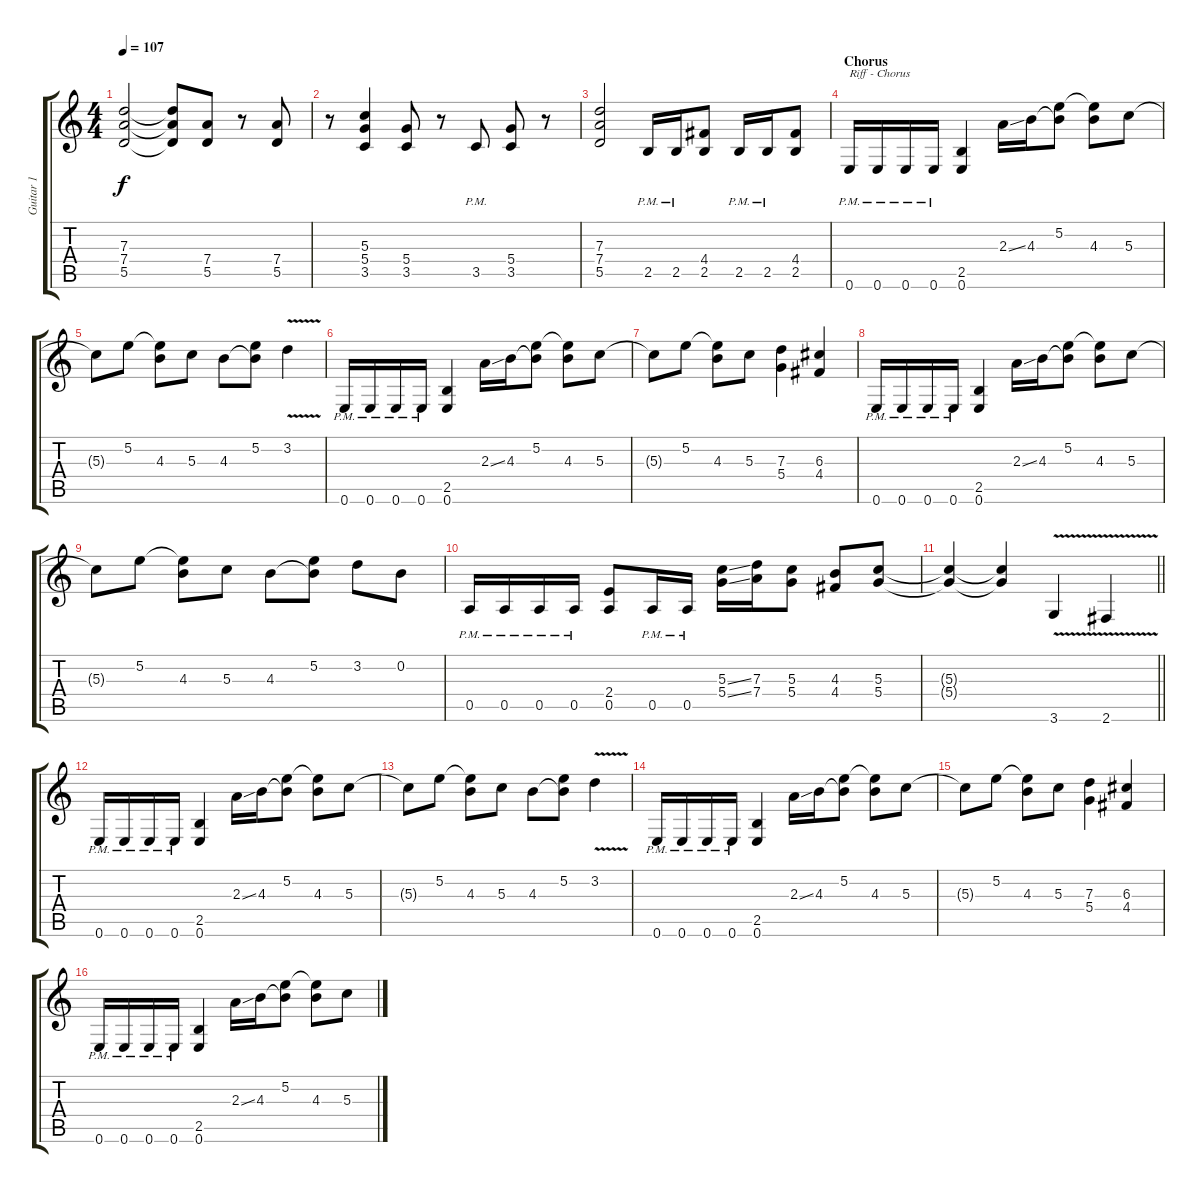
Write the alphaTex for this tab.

\track ("Guitar 1" "Guitar 1") {instrument overdrivenguitar}
\staff {score tabs}
\tuning (E4 B3 G3 D3 A2 E2) {hide}
\ts (4 4)
\tempo 107
\clef g2
\ks c
(7.3 7.4 5.5).2{dy f} (7.3{t} 7.4{t} 5.5{t}).8 (7.4 5.5).8 r.8 (7.4 5.5).8 |
r.8 (5.3 5.4 3.5).4 (5.4 3.5).8 r.8 3.5{pm}.8 (5.4 3.5).8 r.8 |
(7.3 7.4 5.5).2 2.5{pm}.16 2.5{pm}.16 (4.4 2.5).8 2.5{pm}.16 2.5{pm}.16 (4.4 2.5).8 |
\section ("" "Chorus")
0.6{pm}.16{txt "Riff - Chorus"} 0.6{pm}.16 0.6{pm}.16 0.6{pm}.16 (2.5 0.6).4 2.3{ss}.16 4.3.16 (5.2 4.3{t}).8 (5.2{t} 4.3).8 5.3.8 |
5.3{t}.8 5.2.8 (5.2{t} 4.3).8 5.3.8 4.3.8 (5.2 4.3{t}).8 3.2{v}.4 |
0.6{pm}.16 0.6{pm}.16 0.6{pm}.16 0.6{pm}.16 (2.5 0.6).4 2.3{ss}.16 4.3.16 (5.2 4.3{t}).8 (5.2{t} 4.3).8 5.3.8 |
5.3{t}.8 5.2.8 (5.2{t} 4.3).8 5.3.8 (7.3 5.4).4 (6.3 4.4).4 |
0.6{pm}.16 0.6{pm}.16 0.6{pm}.16 0.6{pm}.16 (2.5 0.6).4 2.3{ss}.16 4.3.16 (5.2 4.3{t}).8 (5.2{t} 4.3).8 5.3.8 |
5.3{t}.8 5.2.8 (5.2{t} 4.3).8 5.3.8 4.3.8 (5.2 4.3{t}).8 3.2.8 0.2.8 |
0.5{pm}.16 0.5{pm}.16 0.5{pm}.16 0.5{pm}.16 (2.4 0.5).8 0.5{pm}.16 0.5{pm}.16 (5.3{ss} 5.4{ss}).16 (7.3 7.4).16 (5.3 5.4).8 (4.3 4.4).8 (5.3 5.4).8 |
\barLineRight lightlight
(5.3{t} 5.4{t}).4 (5.3{t} 5.4{t}).4 3.6{v}.4 2.6{v}.4 |
0.6{pm}.16 0.6{pm}.16 0.6{pm}.16 0.6{pm}.16 (2.5 0.6).4 2.3{ss}.16 4.3.16 (5.2 4.3{t}).8 (5.2{t} 4.3).8 5.3.8 |
5.3{t}.8 5.2.8 (5.2{t} 4.3).8 5.3.8 4.3.8 (5.2 4.3{t}).8 3.2{v}.4 |
0.6{pm}.16 0.6{pm}.16 0.6{pm}.16 0.6{pm}.16 (2.5 0.6).4 2.3{ss}.16 4.3.16 (5.2 4.3{t}).8 (5.2{t} 4.3).8 5.3.8 |
5.3{t}.8 5.2.8 (5.2{t} 4.3).8 5.3.8 (7.3 5.4).4 (6.3 4.4).4 |
0.6{pm}.16 0.6{pm}.16 0.6{pm}.16 0.6{pm}.16 (2.5 0.6).4 2.3{ss}.16 4.3.16 (5.2 4.3{t}).8 (5.2{t} 4.3).8 5.3.8
